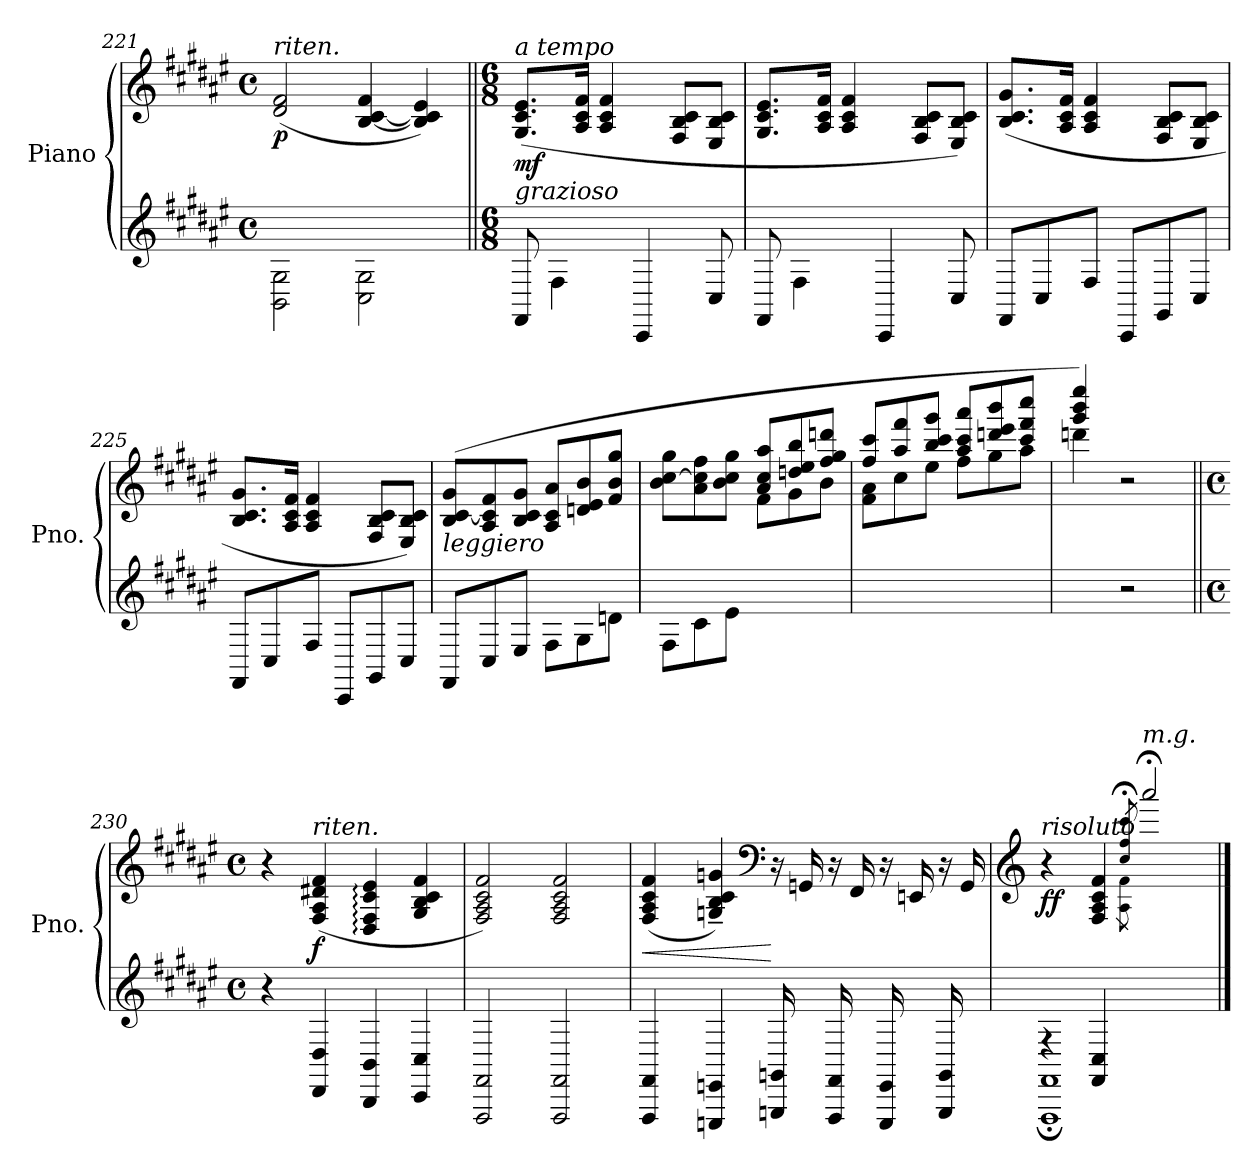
**kern	**kern	**dynam
*part1	*part1	*part1
*staff2	*staff1	*staff1/2
*I"Piano	*	*
*I'Pno.	*	*
*clefG2	*clefG2	*
*k[f#c#g#d#a#e#]	*k[f#c#g#d#a#e#]	*
*M4/4	*M4/4	*
*met(c)	*met(c)	*
=221	=221	=221
!	!LO:TX:a:i:t=riten.	!
!	!	!LO:DY:b
2BB\ 2G#\	(>2d#/ 2f#/	p
2C#\ 2G#\	[4B/ [4c#/ 4f#/	.
.	4B/] 4c#/] 4e#/)	.
=222||	=222||	=222||
*M6/8	*M6/8	*
!	!LO:TX:b:i:t=grazioso	!
!	!LO:TX:a:i:t=a tempo	!
!	!	!LO:DY:b
8FF#/	(>8.G#/ 8.c#/ 8.e#/L	mf
4F#\	.	.
.	16A#/ 16c#/ 16f#/Jk	.
.	4A#/ 4c#/ 4f#/	.
4CC#/	.	.
.	8F#/ 8B/ 8c#/L	.
8C#/	8E#/ 8B/ 8c#/J	.
=223	=223	=223
8FF#/	8.G#/ 8.c#/ 8.e#/L	.
4F#\	.	.
.	16A#/ 16c#/ 16f#/Jk	.
.	4A#/ 4c#/ 4f#/	.
4CC#/	.	.
.	8F#/ 8B/ 8c#/L	.
8C#/	8E#/ 8B/ 8c#/J)	.
!!LO:LB:g=z
=224	=224	=224
8FF#/L	(>8.B/ 8.c#/ 8.g#/L	.
8C#/	.	.
.	16A#/ 16c#/ 16f#/Jk	.
8F#/J	4A#/ 4c#/ 4f#/	.
8CC#/L	.	.
8GG#/	8F#/ 8B/ 8c#/L	.
8C#/J	8E#/ 8B/ 8c#/J	.
=225	=225	=225
8FF#/L	8.B/ 8.c#/ 8.g#/L	.
8C#/	.	.
.	16A#/ 16c#/ 16f#/Jk	.
8F#/J	4A#/ 4c#/ 4f#/	.
8CC#/L	.	.
8GG#/	8F#/ 8B/ 8c#/L	.
8C#/J	8E#/ 8B/ 8c#/J)	.
=226	=226	=226
!	!LO:TX:b:i:t=leggiero	!
(<8FF#/L	(>8B/ [8c#/ 8g#/L	.
8C#/	8A#/ 8c#/] 8f#/	.
8E#/J	8B/ 8c#/ 8g#/J	.
8F#\L	8A#/ 8c#/ 8a#/L	.
8G#\	8dn/ 8e#/ 8b/	.
8dn\J	8f#/ 8b/ 8gg#/J	.
=227	=227	=227
*	*^	*
8F#\L	8b\ [8cc#\ 8gg#\L	4.ryy	.
8c#\	8a#\ 8cc#\] 8ff#\	.	.
8e#\J	8b\ 8cc#\ 8gg#\J	.	.
4.ryy	8a#/ 8cc#/ 8aa#/L	8f#\L	.
.	8ddn/ 8ee#/ 8bb/	8g#\	.
.	8ff#/ 8gg#/ 8dddn/J	8b\J	.
!!LO:LB:g=z	!!
=228	=228	=228	=228
2.ryy	8ff#/ 8ccc#/L	8f#\ 8a#\L	.
.	8aa#/ 8fff#/	8cc#\	.
.	8bb/ 8ccc#/ 8ggg#/J	8ee#\J	.
.	8aa#/ 8ccc#/ 8aaa#/L	8ff#\L	.
.	8dddn/ 8eee#/ 8bbb/	8gg#\	.
.	8ccc#/ 8fff#/ 8cccc#/J	8aa#\J	.
=229	=229	=229	=229
4ryy	4ggg#/ 4bbb/ 4eeee#/)	4dddn\)	.
2r	2r	2ryy	.
*	*v	*v	*
=230||	=230||	=230||
*M4/4	*M4/4	*
*met(c)	*met(c)	*
4r	4r	.
!	!LO:TX:a:i:t=riten.	!
!	!	!LO:DY:b
4DD#/ 4D#/	(>4F#/ 4A#/ 4d#X/ 4f#/	f
4BBB/ 4BB/	4D#/: 4F#/: 4c#/: 4e#/:	.
4CC#/ 4C#/	4G#/ 4B/ 4c#/ 4f#/	.
=231	=231	=231
2FFF#/ 2FF#/	2F#/ 2A#/ 2c#/ 2f#/)	.
2FFF#/ 2FF#/	2F#/ 2A#/ 2c#/ 2f#/	.
=232	=232	=232
!	!	!LO:HP:b
*	*^	*
4FFF#/ 4FF#/	(>4F#/ 4A#/ 4c#/ 4f#/	16ryy	<
!	!LO:TX:a:i:t=subito a tempo	!	!
*	*v	*v	*
4EEEn/ 4EEn/	4Gn/~ 4B/~ 4c#/~ 4gn/~)	.
*	*clefF4	*
16GGGn/ 16GGn/LL	16r	[
*	*^	*
16ryy	16GGn/	16GG\	.
16FFF#/ 16FF#/	16r	16ryy	.
16ryy	16FF#/	16FF#\JJ	.
16EEE/ 16EE/LL	16r	16ryy	.
16ryy	16EEn/	16EE\	.
16GGG/ 16GG/	16r	16ryy	.
16ryy	16GG/	16GG\JJ	.
=233	=233	=233	=233
*	*clefG2	*	*
*^	*	*	*
!	!	!LO:TX:a:i:t=risoluto	!	!
!	!	!	!	!LO:DY:b
4rF	1FFF#; 1FF#;	4r	2ryy	ff
4FF#/ 4C#/	.	4F#/ 4A#/ 4c#/ 4f#/	.	.
*	*	*MM40	*	*
.	.	8qcc#/;< 8qff#/;< 8qccc#/;<	8qA#\ 8qf#\	.
!	!	!LO:TX:a:i:t=m.g.	!	!
2ryy	.	2aaa#;</	2f#\yy 2cc#\yy	.
*v	*v	*	*	*
*	*v	*v	*
==	==	==
*-	*-	*-
